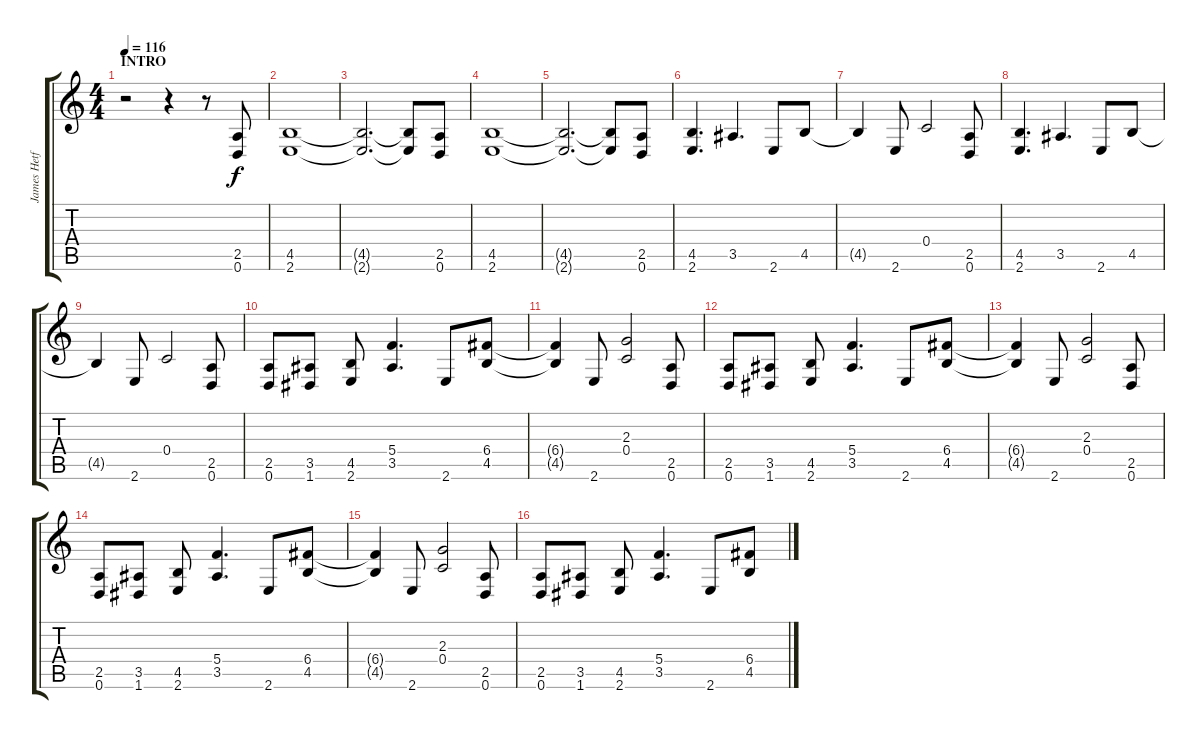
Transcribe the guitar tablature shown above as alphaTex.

\track ("James Hetfeild (Rhythm)" "James Hetf") {instrument overdrivenguitar}
\staff {score tabs}
\tuning (D4 A3 F3 C3 G2 D2) {hide}
\ts (4 4)
\section ("" "INTRO")
\tempo 116
\clef g2
\ks c
r.2{dy f instrument overdrivenguitar} r.4 r.8{volume 10 instrument acousticguitarsteel} (2.5 0.6).8 |
(4.5 2.6).1 |
(4.5{t} 2.6{t}).2{d} (4.5{t} 2.6{t}).8 (2.5 0.6).8 |
(4.5 2.6).1 |
(4.5{t} 2.6{t}).2{d} (4.5{t} 2.6{t}).8 (2.5 0.6).8 |
(4.5 2.6).4{d} 3.5.4{d} 2.6.8 4.5.8 |
4.5{t}.4 2.6.8 0.4.2 (2.5 0.6).8 |
(4.5 2.6).4{d} 3.5.4{d} 2.6.8 4.5.8 |
4.5{t}.4 2.6.8 0.4.2 (2.5 0.6).8{volume 13 instrument overdrivenguitar} |
(2.5 0.6).8 (3.5 1.6).8 (4.5 2.6).8 (5.4 3.5).4{d} 2.6.8 (6.4 4.5).8 |
(6.4{t} 4.5{t}).4 2.6.8 (2.3 0.4).2 (2.5 0.6).8 |
(2.5 0.6).8 (3.5 1.6).8 (4.5 2.6).8 (5.4 3.5).4{d} 2.6.8 (6.4 4.5).8 |
(6.4{t} 4.5{t}).4 2.6.8 (2.3 0.4).2 (2.5 0.6).8 |
(2.5 0.6).8 (3.5 1.6).8 (4.5 2.6).8 (5.4 3.5).4{d} 2.6.8 (6.4 4.5).8 |
(6.4{t} 4.5{t}).4 2.6.8 (2.3 0.4).2 (2.5 0.6).8 |
(2.5 0.6).8 (3.5 1.6).8 (4.5 2.6).8 (5.4 3.5).4{d} 2.6.8 (6.4 4.5).8
